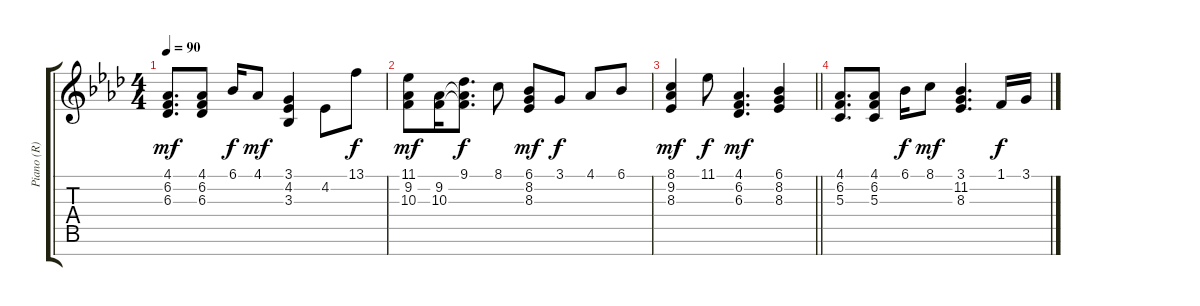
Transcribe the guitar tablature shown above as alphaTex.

\track ("Piano (R)" "Piano (R)") {instrument acousticgrandpiano}
\staff {score tabs}
\tuning (E4 B3 G3 D3 A2 E2 B1) {hide}
\ts (4 4)
\tempo 90
\clef g2
\ks ab
(4.1 6.2 6.3).8{d dy mf} (4.1 6.2 6.3).8 6.1.16{dy f} 4.1.8{dy mf} (3.1 4.2 3.3).4 4.2.8 13.1.8{dy f} |
(11.1 9.2 10.3).8{dy mf} (9.2 10.3).16 (9.1 9.2{t} 10.3{t}).8{d dy f} 8.1.8 (6.1 8.2 8.3).8{dy mf} 3.1.8{dy f} 4.1.8 6.1.8 |
\barLineRight lightlight
(8.1 9.2 8.3).4{dy mf} 11.1.8{dy f} (4.1 6.2 6.3).4{d dy mf} (6.1 8.2 8.3).4 |
(4.1 6.2 5.3).8{d} (4.1 6.2 5.3).8 6.1.16{dy f} 8.1.8{dy mf} (3.1 11.2 8.3).4{d} 1.1.16{dy f} 3.1.16
